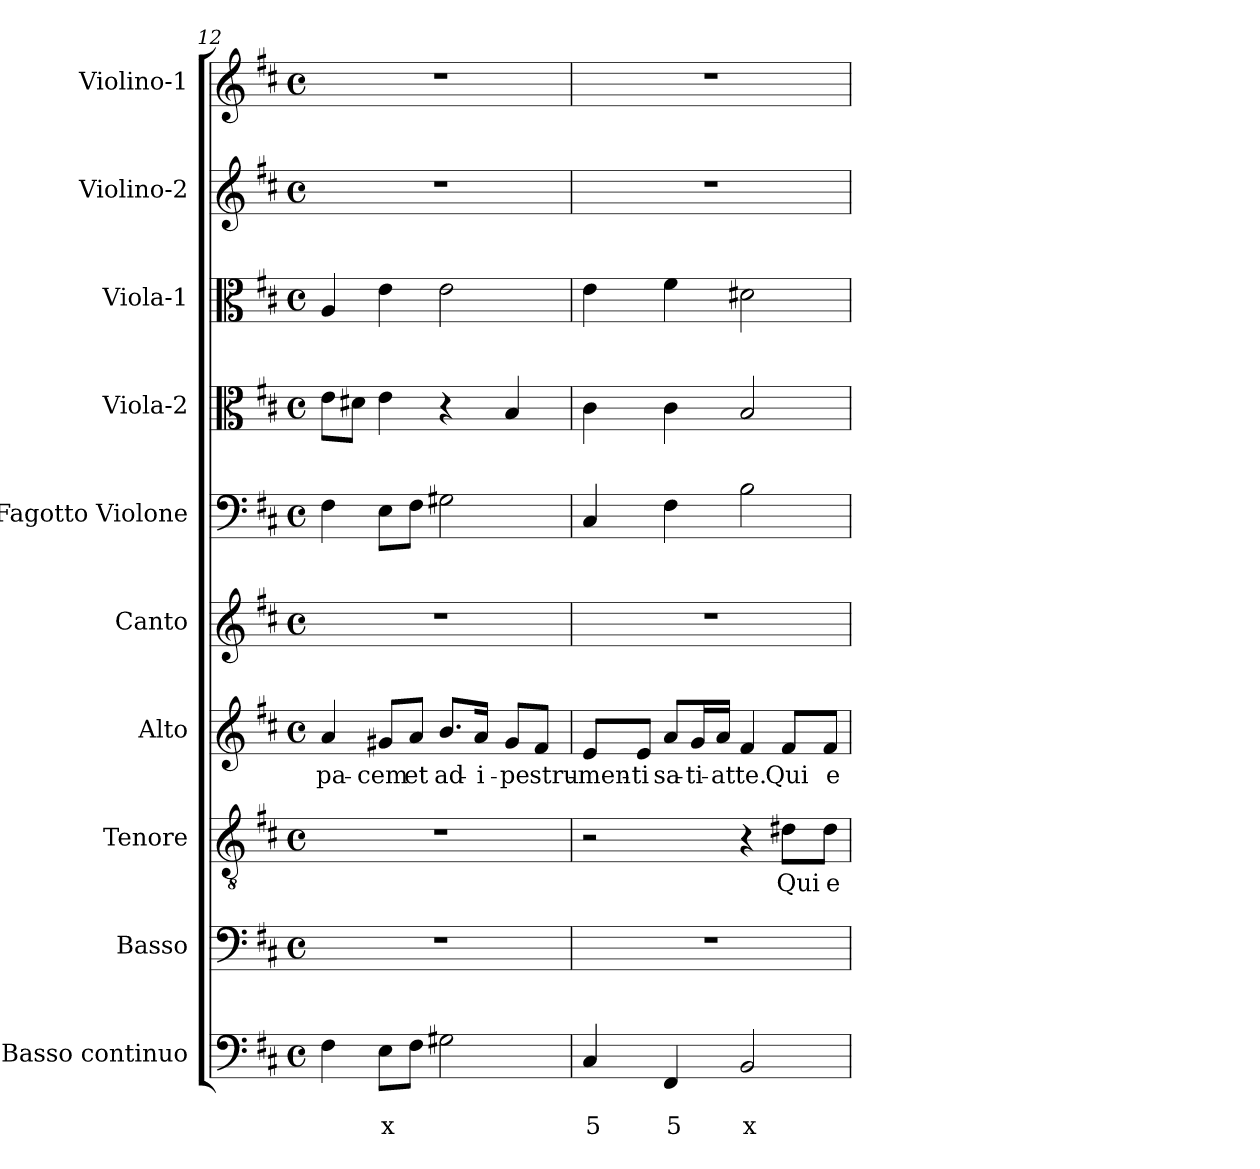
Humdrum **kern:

**kern	**text	**text	**kern	**kern	**text	**kern	**text	**kern	**kern	**kern	**kern	**kern	**kern
*part10	*part10	*part10	*part9	*part8	*part8	*part7	*part7	*part6	*part5	*part4	*part3	*part2	*part1
*staff10	*staff10	*staff10	*staff9	*staff8	*staff8	*staff7	*staff7	*staff6	*staff5	*staff4	*staff3	*staff2	*staff1
*I"Basso continuo	*	*	*I"Basso	*I"Tenore	*	*I"Alto	*	*I"Canto	*I"Fagotto Violone	*I"Viola-2	*I"Viola-1	*I"Violino-2	*I"Violino-1
*I'BC	*	*	*I'B	*I'T	*	*I'A	*	*I'C	*I'Fg	*I'Va2	*I'Va1	*I'Vi2	*I'Vi1
*clefF4	*	*	*clefF4	*clefGv2	*	*clefG2	*	*clefG2	*clefF4	*clefC3	*clefC3	*clefG2	*clefG2
*k[f#c#]	*	*	*k[f#c#]	*k[f#c#]	*	*k[f#c#]	*	*k[f#c#]	*k[f#c#]	*k[f#c#]	*k[f#c#]	*k[f#c#]	*k[f#c#]
*D:	*	*	*D:	*D:	*	*D:	*	*D:	*D:	*D:	*D:	*D:	*D:
*M4/4	*	*	*M4/4	*M4/4	*	*M4/4	*	*M4/4	*M4/4	*M4/4	*M4/4	*M4/4	*M4/4
*met(c)	*	*	*met(c)	*met(c)	*	*met(c)	*	*met(c)	*met(c)	*met(c)	*met(c)	*met(c)	*met(c)
=12	=12	=12	=12	=12	=12	=12	=12	=12	=12	=12	=12	=12	=12
!	!	!	!	!	!	!	!LO:LY:b	!	!	!	!	!	!
4F#\	.	.	1r	1r	.	4a/	pa-	1r	4F#\	8e\L	4A/	1r	1r
.	.	.	.	.	.	.	.	.	.	8d#X\J	.	.	.
!	!	!LO:LY:b	!	!	!	!	!	!	!	!	!	!	!
!	!	!	!	!	!	!	!LO:LY:b	!	!	!	!	!	!
8E\L	.	x	.	.	.	8g#X/L	-cem	.	8E\L	4e\	4e\	.	.
!	!	!	!	!	!	!	!LO:LY:b	!	!	!	!	!	!
8F#\J	.	.	.	.	.	8a/J	et	.	8F#\J	.	.	.	.
!	!	!	!	!	!	!	!LO:LY:b	!	!	!	!	!	!
2G#X\	.	.	.	.	.	8.b/L	ad-	.	2G#X\	4r	2e\	.	.
!	!	!	!	!	!	!	!LO:LY:b	!	!	!	!	!	!
.	.	.	.	.	.	16a/Jk	-i-	.	.	.	.	.	.
!	!	!	!	!	!	!	!LO:LY:b	!	!	!	!	!	!
.	.	.	.	.	.	8g#/L	-pe	.	.	4B/	.	.	.
!	!	!	!	!	!	!	!LO:LY:b	!	!	!	!	!	!
.	.	.	.	.	.	8f#/J	stru-	.	.	.	.	.	.
=13	=13	=13	=13	=13	=13	=13	=13	=13	=13	=13	=13	=13	=13
!	!	!LO:LY:b	!	!	!	!	!	!	!	!	!	!	!
!	!	!	!	!	!	!	!LO:LY:b	!	!	!	!	!	!
4C#/	.	5	1r	2r	.	8e/L	-men-	1r	4C#/	4c#\	4e\	1r	1r
!	!	!	!	!	!	!	!LO:LY:b	!	!	!	!	!	!
.	.	.	.	.	.	8e/J	-ti	.	.	.	.	.	.
!	!	!LO:LY:b	!	!	!	!	!	!	!	!	!	!	!
!	!	!	!	!	!	!	!LO:LY:b	!	!	!	!	!	!
4FF#/	.	5	.	.	.	8a/L	sa-	.	4F#\	4c#\	4f#\	.	.
!	!	!	!	!	!	!	!LO:LY:b	!	!	!	!	!	!
.	.	.	.	.	.	16g/L	-ti-	.	.	.	.	.	.
!	!	!	!	!	!	!	!LO:LY:b	!	!	!	!	!	!
.	.	.	.	.	.	16a/JJ	-at	.	.	.	.	.	.
!	!	!LO:LY:b	!	!	!	!	!	!	!	!	!	!	!
!	!	!	!	!	!	!	!LO:LY:b	!	!	!	!	!	!
2BB/	.	x	.	4r	.	4f#/	te.	.	2B\	2B/	2d#X\	.	.
!	!	!	!	!	!LO:LY:b	!	!	!	!	!	!	!	!
!	!	!	!	!	!	!	!LO:LY:b	!	!	!	!	!	!
.	.	.	.	8d#X\L	Qui	8f#/L	Qui	.	.	.	.	.	.
!	!	!	!	!	!LO:LY:b	!	!	!	!	!	!	!	!
!	!	!	!	!	!	!	!LO:LY:b	!	!	!	!	!	!
.	.	.	.	8d#\J	e-	8f#/J	e-	.	.	.	.	.	.
=	=	=	=	=	=	=	=	=	=	=	=	=	=
*-	*-	*-	*-	*-	*-	*-	*-	*-	*-	*-	*-	*-	*-
